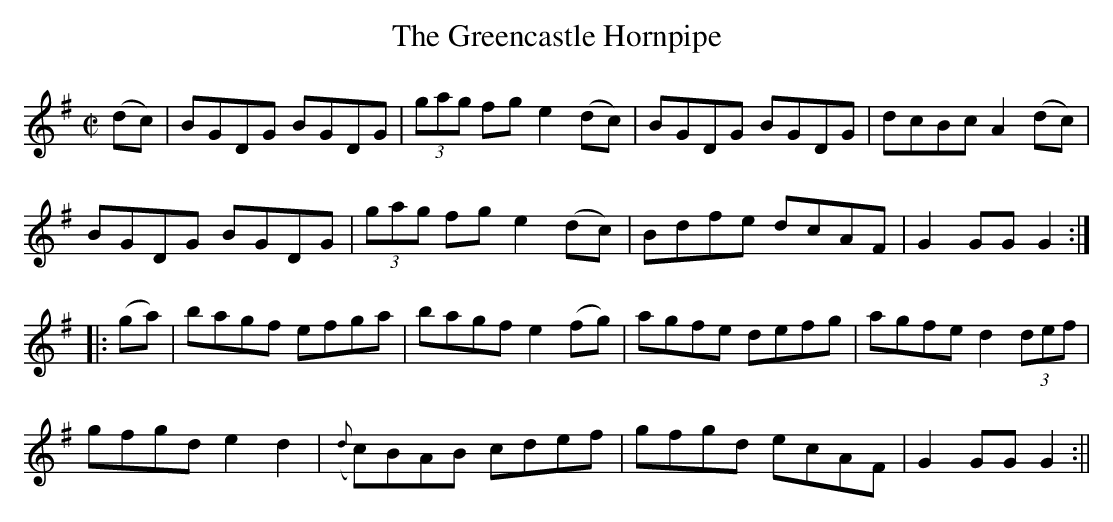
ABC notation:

X:1
T:Greencastle Hornpipe, The
M:C|
L:1/8
K:G
(dc) | BGDG BGDG | (3gag fg e2 (dc) | BGDG BGDG | dcBc A2 (dc) |
BGDG BGDG | (3gag fg e2 (dc) | Bdfe dcAF | G2 GG G2 :|
|: (ga) | bagf efga | bagf e2 (fg) | agfe defg | agfe d2 (3def |
gfgd e2d2 | ({d}c)BAB cdef | gfgd ecAF | G2 GG G2 :||
